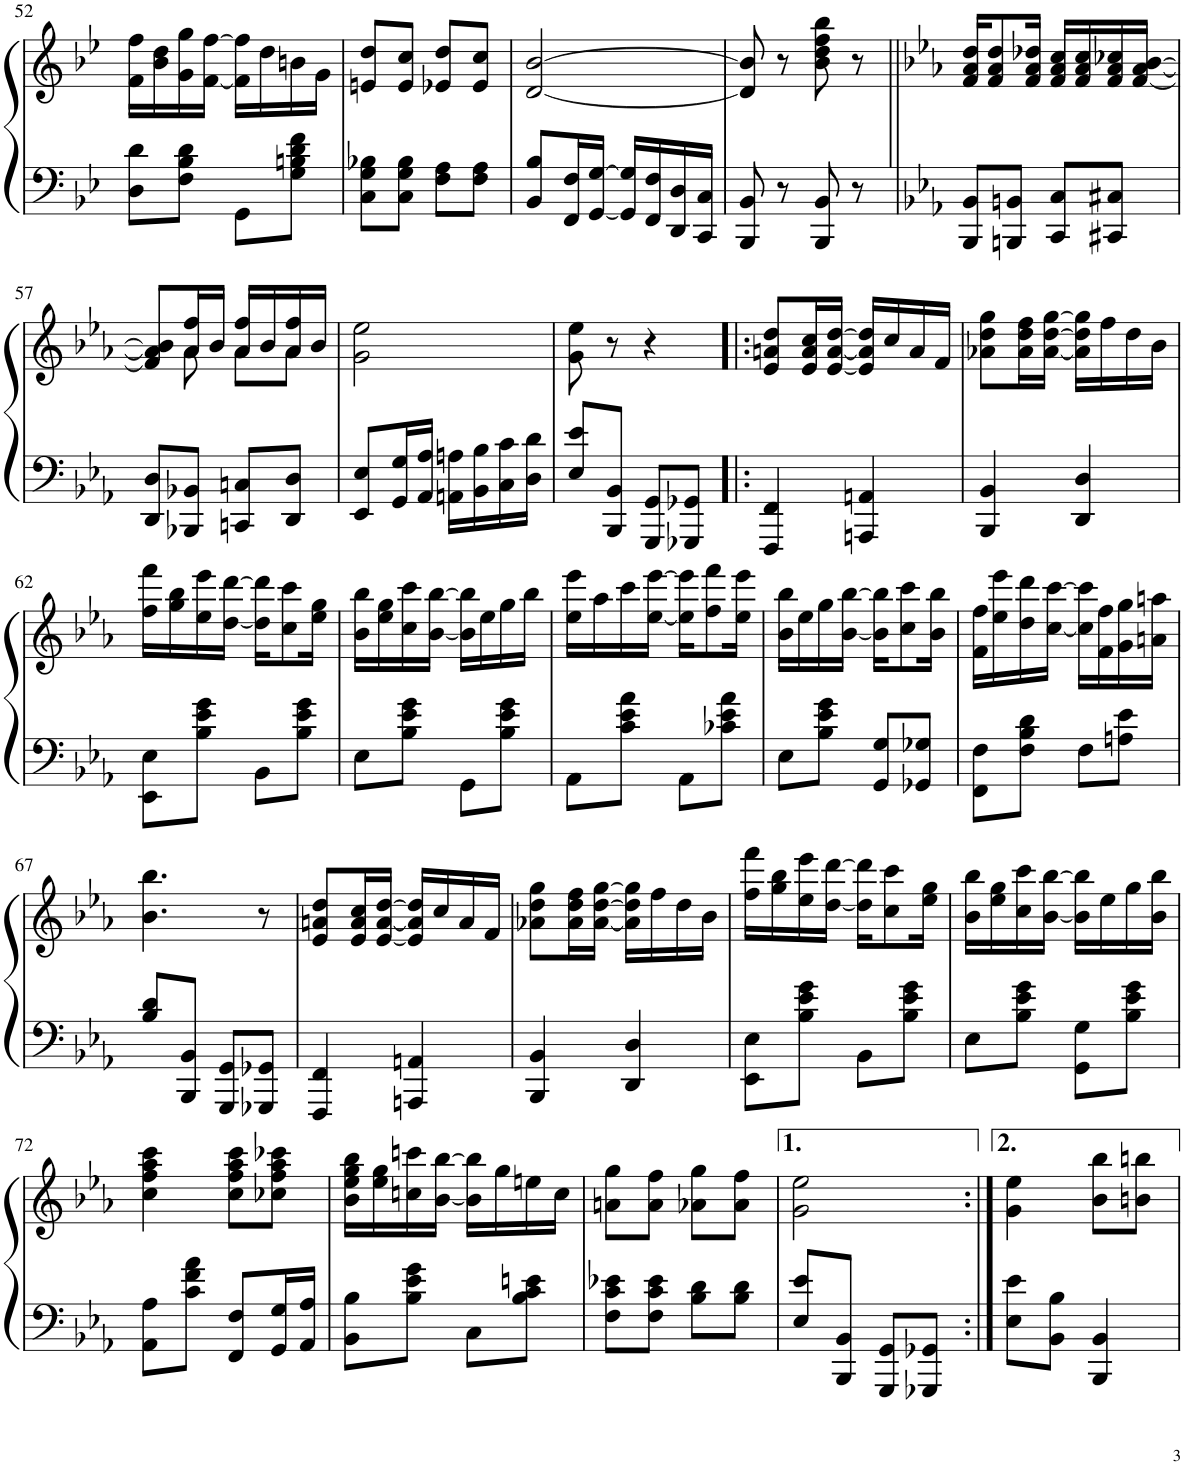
**kern	**kern
*part1	*part1
*staff2	*staff1
*I"Piano	*
*I'Pno.	*
!!LO:PB:g=z
*clefF4	*clefG2
*k[b-e-]	*k[b-e-]
*M2/4	*M2/4
=52	=52
8D\ 8d\L	16f\ 16ff\LL
.	16b-\ 16dd\
8F\ 8B-\ 8d\J	16g\ 16gg\
.	[16f\ [16ff\JJ
8GG\L	16f\] 16ff\]LL
.	16dd\
8G\ 8Bn\ 8d\ 8f\J	16bn\
.	16g\JJ
=53	=53
8C\ 8G\ 8B-X\L	8en/ 8dd/L
8C\ 8G\ 8B-\J	8e/ 8cc/J
8F\ 8A\L	8e-X/ 8dd/L
8F\ 8A\J	8e-/ 8cc/J
=54	=54
8BB-/ 8B-/L	[2d/ [2b-/
16FF/ 16F/L	.
[16GG/ [16G/JJ	.
16GG/] 16G/]LL	.
16FF/ 16F/	.
16DD/ 16D/	.
16CC/ 16C/JJ	.
=55	=55
8BBB-/ 8BB-/	8d/] 8b-/]
8r	8r
8BBB-/ 8BB-/	8b-\ 8dd\ 8ff\ 8bb-\
8r	8r
=56||	=56||
*k[b-e-a-]	*k[b-e-a-]
8BBB-/ 8BB-/L	16f/ 16a-/ 16dd/KL
.	8f/ 8a-/ 8dd/
8BBBn/ 8BBn/J	.
.	16f/ 16a-/ 16dd-X/Jk
8CC/ 8C/L	16f/ 16a-/ 16cc/LL
.	16f/ 16a-/ 16cc/
8CC#X/ 8C#X/J	16f/ 16a-/ 16cc-X/
.	[16f/ [16a-/ [16b-/JJ
!!LO:LB:g=z
=57	=57
*	*^
8DD/ 8D/L	8f/] 8a-/] 8b-/]L	8ryy
8BBB-X/ 8BB-X/J	16a-/ 16ff/L	8a-\
.	16b-/JJ	.
8CCn/ 8Cn/L	16a-/ 16ff/LL	8a-\L
.	16b-/	.
8DD/ 8D/J	16a-/ 16ff/	8a-\J
.	16b-/JJ	.
*	*v	*v
=58	=58
8EE-/ 8E-/L	2g\ 2ee-\
16GG/ 16G/L	.
16AA-/ 16A-/JJ	.
16AAn\ 16An\LL	.
16BB-\ 16B-\	.
16C\ 16c\	.
16D\ 16d\JJ	.
=59	=59
8E-/ 8e-/L	8g\ 8ee-\
8BBB-/ 8BB-/J	8r
8GGG/ 8GG/L	4r
8GGG-X/ 8GG-X/J	.
=60!|:	=60!|:
4FFF/ 4FF/	8e-/ 8an/ 8dd/L
.	16e-/ 16a/ 16cc/L
.	[16e-/ [16a/ [16dd/JJ
4AAAn/ 4AAn/	16e-/] 16a/] 16dd/]LL
.	16cc/
.	16a/
.	16f/JJ
=61	=61
4BBB-/ 4BB-/	8a-X\ 8dd\ 8gg\L
.	16a-\ 16dd\ 16ff\L
.	[16a-\ [16dd\ [16gg\JJ
4DD/ 4D/	16a-\] 16dd\] 16gg\]LL
.	16ff\
.	16dd\
.	16b-\JJ
!!LO:LB:g=z
=62	=62
8EE-\ 8E-\L	16ff\ 16fff\LL
.	16gg\ 16bb-\
8B-\ 8e-\ 8g\J	16ee-\ 16eee-\
.	[16dd\ [16ddd\JJ
8BB-\L	16dd\] 16ddd\]KL
.	8cc\ 8ccc\
8B-\ 8e-\ 8g\J	.
.	16ee-\ 16gg\Jk
=63	=63
8E-\L	16b-\ 16bb-\LL
.	16ee-\ 16gg\
8B-\ 8e-\ 8g\J	16cc\ 16ccc\
.	[16b-\ [16bb-\JJ
8GG\L	16b-\] 16bb-\]LL
.	16ee-\
8B-\ 8e-\ 8g\J	16gg\
.	16bb-\JJ
=64	=64
8AA-\L	16ee-\ 16eee-\LL
.	16aa-\
8c\ 8e-\ 8a-\J	16ccc\
.	[16ee-\ [16eee-\JJ
8AA-\L	16ee-\] 16eee-\]KL
.	8ff\ 8fff\
8c-X\ 8e-\ 8a-\J	.
.	16ee-\ 16eee-\Jk
=65	=65
8E-\L	16b-\ 16bb-\LL
.	16ee-\
8B-\ 8e-\ 8g\J	16gg\
.	[16b-\ [16bb-\JJ
8GG/ 8G/L	16b-\] 16bb-\]KL
.	8cc\ 8ccc\
8GG-X/ 8G-X/J	.
.	16b-\ 16bb-\Jk
=66	=66
8FF\ 8F\L	16f\ 16ff\LL
.	16ee-\ 16eee-\
8F\ 8B-\ 8d\J	16dd\ 16ddd\
.	[16cc\ [16ccc\JJ
8F\L	16cc\] 16ccc\]LL
.	16f\ 16ff\
8An\ 8e-\J	16g\ 16gg\
.	16an\ 16aan\JJ
!!LO:LB:g=z
=67	=67
8B-/ 8d/L	4.b-\ 4.bb-\
8BBB-/ 8BB-/J	.
8GGG/ 8GG/L	.
8GGG-X/ 8GG-X/J	8r
=68	=68
4FFF/ 4FF/	8e-/ 8an/ 8dd/L
.	16e-/ 16a/ 16cc/L
.	[16e-/ [16a/ [16dd/JJ
4AAAn/ 4AAn/	16e-/] 16a/] 16dd/]LL
.	16cc/
.	16a/
.	16f/JJ
=69	=69
4BBB-/ 4BB-/	8a-X\ 8dd\ 8gg\L
.	16a-\ 16dd\ 16ff\L
.	[16a-\ [16dd\ [16gg\JJ
4DD/ 4D/	16a-\] 16dd\] 16gg\]LL
.	16ff\
.	16dd\
.	16b-\JJ
=70	=70
8EE-\ 8E-\L	16ff\ 16fff\LL
.	16gg\ 16bb-\
8B-\ 8e-\ 8g\J	16ee-\ 16eee-\
.	[16dd\ [16ddd\JJ
8BB-\L	16dd\] 16ddd\]KL
.	8cc\ 8ccc\
8B-\ 8e-\ 8g\J	.
.	16ee-\ 16gg\Jk
=71	=71
8E-\L	16b-\ 16bb-\LL
.	16ee-\ 16gg\
8B-\ 8e-\ 8g\J	16cc\ 16ccc\
.	[16b-\ [16bb-\JJ
8GG\ 8G\L	16b-\] 16bb-\]LL
.	16ee-\
8B-\ 8e-\ 8g\J	16gg\
.	16b-\ 16bb-\JJ
!!LO:LB:g=z
=72	=72
8AA-\ 8A-\L	4cc\ 4ff\ 4aa-\ 4ccc\
8c\ 8f\ 8a-\J	.
8FF/ 8F/L	8cc\ 8ff\ 8aa-\ 8ccc\L
16GG/ 16G/L	8cc-X\ 8ff\ 8aa-\ 8ccc-X\J
16AA-/ 16A-/JJ	.
=73	=73
8BB-\ 8B-\L	16b-\ 16ee-\ 16gg\ 16bb-\LL
.	16ee-\ 16gg\
8B-\ 8e-\ 8g\J	16ccn\ 16cccn\
.	[16b-\ [16bb-\JJ
8C\L	16b-\] 16bb-\]LL
.	16gg\
8B-\ 8c\ 8en\J	16een\
.	16cc\JJ
=74	=74
8F\ 8c\ 8e-X\L	8an\ 8gg\L
8F\ 8c\ 8e-\J	8a\ 8ff\J
8B-\ 8d\L	8a-X\ 8gg\L
8B-\ 8d\J	8a-\ 8ff\J
=75	=75
8E-/ 8e-/L	2g\ 2ee-\
8BBB-/ 8BB-/J	.
8GGG/ 8GG/L	.
8GGG-X/ 8GG-X/J	.
=76:|!	=76:|!
8E-\ 8e-\L	4g\ 4ee-\
8BB-\ 8B-\J	.
4BBB-/ 4BB-/	8b-\ 8bb-\L
.	8bn\ 8bbn\J
=	=
*-	*-
